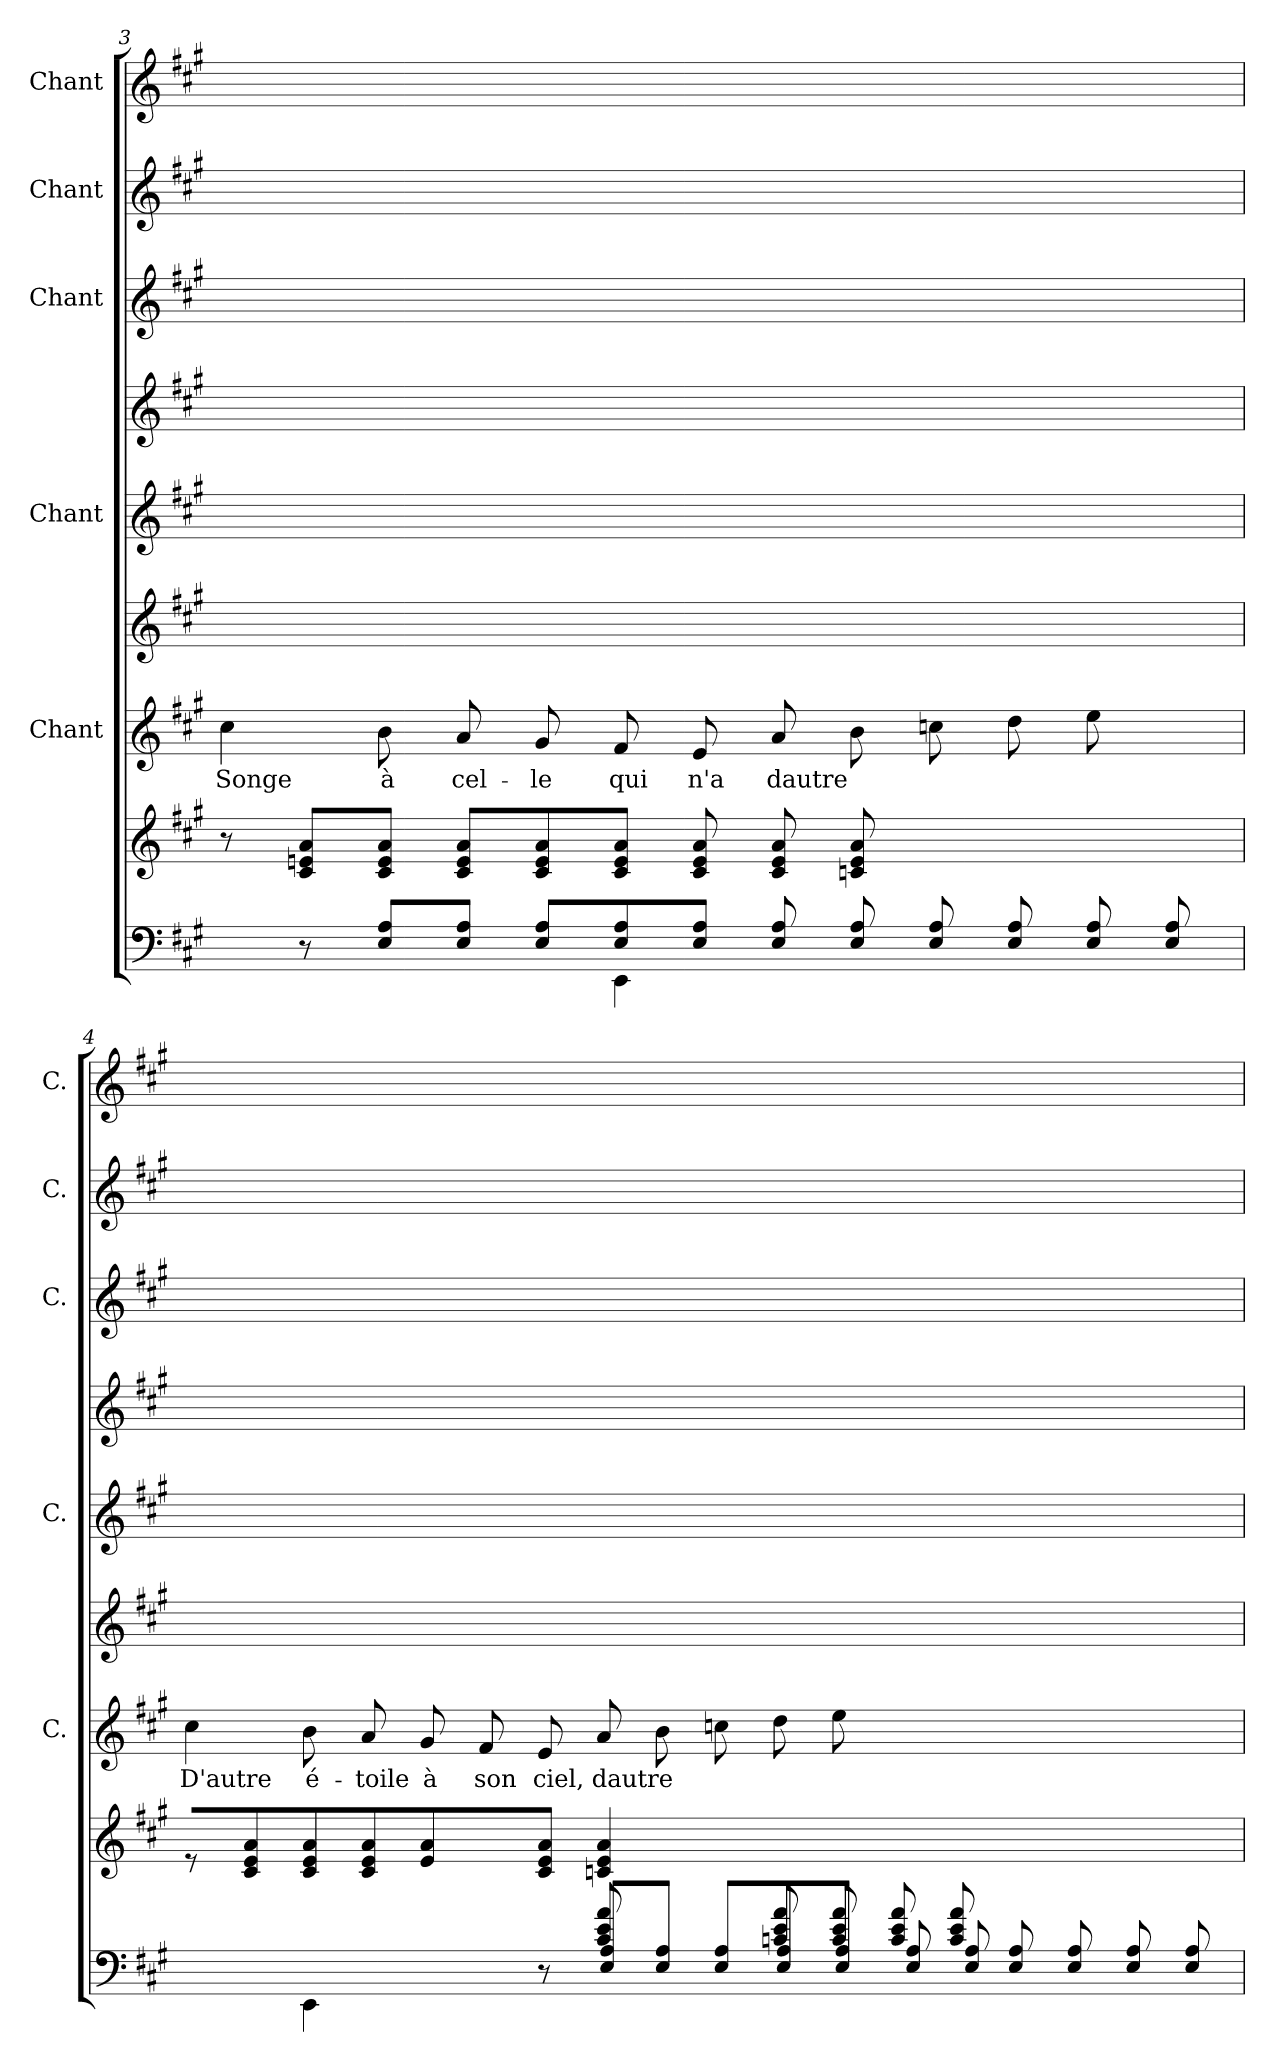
**kern	**kern	**kern	**text	**kern	**kern	**kern	**kern	**kern	**kern
*part6	*part6	*part5	*part5	*part5	*part4	*part4	*part3	*part2	*part1
*staff9	*staff8	*staff7	*staff7	*staff6	*staff5	*staff4	*staff3	*staff2	*staff1
*	*	*I"Chant	*	*	*I"Chant	*	*I"Chant	*I"Chant	*I"Chant
*	*	*I'C.	*	*	*I'C.	*	*I'C.	*I'C.	*I'C.
!!LO:LB:g=z
*clefF4	*clefG2	*clefG2	*	*clefG2	*clefG2	*clefG2	*clefG2	*clefG2	*clefG2
*k[f#c#g#]	*k[f#c#g#]	*k[f#c#g#]	*	*k[f#c#g#]	*k[f#c#g#]	*k[f#c#g#]	*k[f#c#g#]	*k[f#c#g#]	*k[f#c#g#]
=3	=3	=3	=3	=3	=3	=3	=3	=3	=3
*^	*	*	*	*	*	*	*	*	*
8ryy	2ryy	8r	4cc#i\	Songe	1ryy	1ryy	1ryy	1ryy	1ryy	1ryy
8r	.	8c#i/ 8ai/ 8eni/L	.	.	.	.	.	.	.	.
8Ej/ 8Aj/L	.	8c#i/ 8ai/ 8ei/J	8bi\	à	.	.	.	.	.	.
8Aj/ 8Ej/J	.	8c#i/ 8ai/ 8ei/L	8ai/	cel-	.	.	.	.	.	.
8Ej/ 8Aj/L	8ryy	8c#i/ 8ai/ 8ei/	8g#i/	le	.	.	.	.	.	.
8Aj/ 8Ej/	4EEZ\	8c#i/ 8ai/ 8ei/J	8f#i/	qui	.	.	.	.	.	.
8Aj/ 8Ej/J	.	8c#i/ 8ai/ 8ei/	8ei/	n'a	.	.	.	.	.	.
8Aj/ 8Ej/	2.ryy	8c#i/ 8ai/ 8ei/	8ai/	dautre	.	.	.	.	.	.
8Aj/ 8Ej/	.	8aV/ 8eV/ 8cV/	8bV\	.	2ryy	2ryy	2ryy	2ryy	2ryy	2ryy
8AZ/ 8EZ/	.	2ryy	8ccV\	.	.	.	.	.	.	.
8AZ/ 8EZ/	.	.	8ddV\	.	.	.	.	.	.	.
8AZ/ 8EZ/	.	.	8eeV\	.	.	.	.	.	.	.
8AZ/ 8EZ/	.	.	8ryy	.	8ryy	8ryy	8ryy	8ryy	8ryy	8ryy
!!LO:LB:g=z
=4	=4	=4	=4	=4	=4	=4	=4	=4	=4	=4
4ryy	2ryy	8r	4cc#i\	D'autre	1ryy	1ryy	1ryy	1ryy	1ryy	1ryy
.	.	8c#i/ 8ei/ 8ai/L	.	.	.	.	.	.	.	.
4EEZ\	.	8c#i/ 8ai/ 8ei/J	8bi\	é-	.	.	.	.	.	.
.	.	8c#i/ 8ai/ 8ei/J	8ai/	toile	.	.	.	.	.	.
8ryy	4ryy	4ai/ 4ei/	8g#i/	à	.	.	.	.	.	.
8ryy	.	.	8f#i/	son	.	.	.	.	.	.
8ryy	8r	8c#i/ 8ai/ 8ei/J	8ei/	ciel,	.	.	.	.	.	.
8c#Z/ 8aZ/ 8eZ/	8Aj/ 8Ej/L	4cV/ 4aV/ 4eV/	8ai/	dautre	.	.	.	.	.	.
8ryy	8Aj/ 8Ej/J	.	8bV\	.	1ryy	1ryy	1ryy	1ryy	1ryy	1ryy
8ryy	8Ej/ 8Aj/L	8ryy	8ccV\	.	.	.	.	.	.	.
8aN/ 8eN/ 8cN/	8Aj/ 8Ej/	1ryy	8ddV\	.	.	.	.	.	.	.
8cN/ 8aN/ 8eN/	8Aj/ 8Ej/J	.	8eeV\	.	.	.	.	.	.	.
8aN/ 8eN/ 8cN/	8Aj/ 8Ej/	.	2.ryy	.	.	.	.	.	.	.
8cN/ 8aN/ 8eN/	8Aj/ 8Ej/	.	.	.	.	.	.	.	.	.
2ryy	8EZ/ 8AZ/	.	.	.	.	.	.	.	.	.
.	8AZ/ 8EZ/	.	.	.	.	.	.	.	.	.
.	8AZ/ 8EZ/	.	.	.	4ryy	4ryy	4ryy	4ryy	4ryy	4ryy
.	8AZ/ 8EZ/	.	.	.	.	.	.	.	.	.
*v	*v	*	*	*	*	*	*	*	*	*
=	=	=	=	=	=	=	=	=	=
*-	*-	*-	*-	*-	*-	*-	*-	*-	*-
